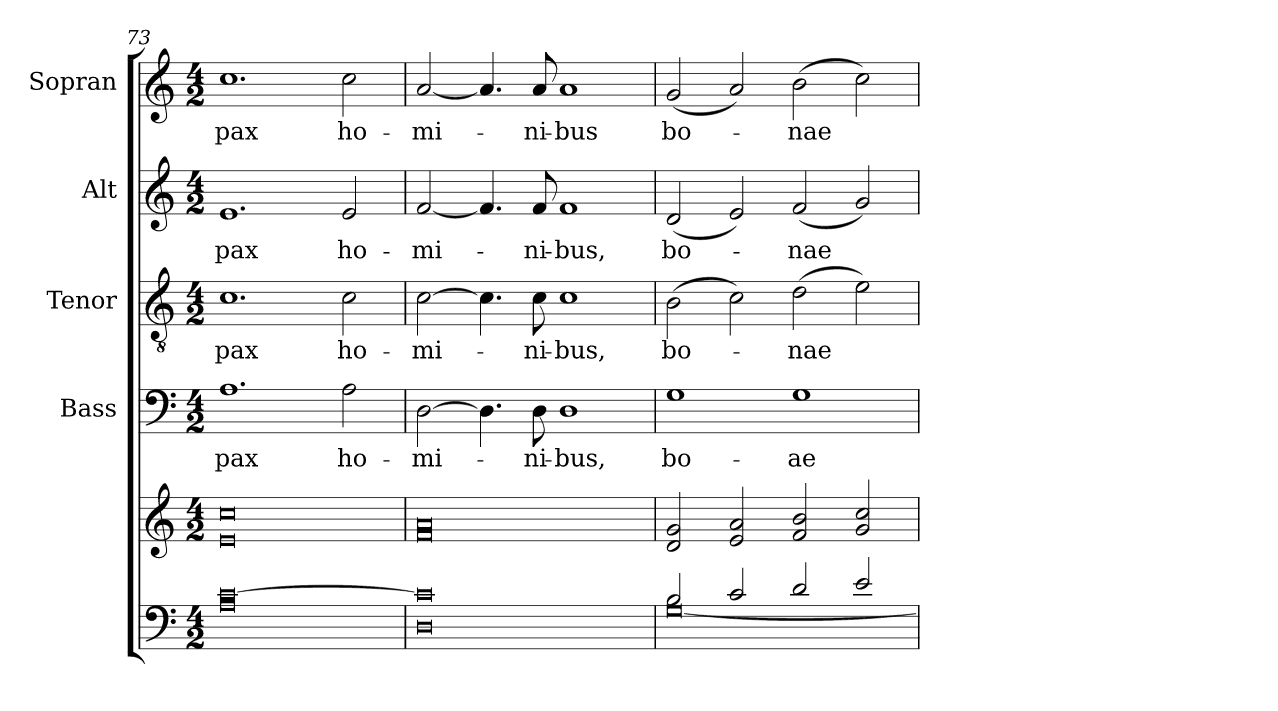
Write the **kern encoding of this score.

**kern	**kern	**kern	**text	**kern	**text	**kern	**text	**kern	**text
*part5	*part5	*part4	*part4	*part3	*part3	*part2	*part2	*part1	*part1
*staff6	*staff5	*staff4	*staff4	*staff3	*staff3	*staff2	*staff2	*staff1	*staff1
*	*	*I"Bass	*	*I"Tenor	*	*I"Alt	*	*I"Sopran	*
*	*	*I'B.	*	*I'T.	*	*I'A.	*	*I'S.	*
*clefF4	*clefG2	*clefF4	*	*clefGv2	*	*clefG2	*	*clefG2	*
*k[]	*k[]	*k[]	*	*k[]	*	*k[]	*	*k[]	*
*C:	*C:	*C:	*	*C:	*	*C:	*	*C:	*
*M4/2	*M4/2	*M4/2	*	*M4/2	*	*M4/2	*	*M4/2	*
=73	=73	=73	=73	=73	=73	=73	=73	=73	=73
!	!	!	!LO:LY:b	!	!LO:LY:b	!	!LO:LY:b	!	!LO:LY:b
0A [0c	0e 0cc	1.A	pax	1.c	pax	1.e	pax	1.cc	pax
!	!	!	!LO:LY:b	!	!LO:LY:b	!	!LO:LY:b	!	!LO:LY:b
.	.	2A\	ho-	2c\	ho-	2e/	ho-	2cc\	ho-
=74	=74	=74	=74	=74	=74	=74	=74	=74	=74
!	!	!	!LO:LY:b	!	!LO:LY:b	!	!LO:LY:b	!	!LO:LY:b
0D 0c]	0f 0a	[2D\	-mi-	[2c\	-mi-	[2f/	-mi-	[2a/	-mi-
.	.	4.D\]	.	4.c\]	.	4.f/]	.	4.a/]	.
!	!	!	!LO:LY:b	!	!LO:LY:b	!	!LO:LY:b	!	!LO:LY:b
.	.	8D\	-ni-	8c\	-ni-	8f/	-ni-	8a/	-ni-
!	!	!	!LO:LY:b	!	!LO:LY:b	!	!LO:LY:b	!	!LO:LY:b
.	.	1D	-bus,	1c	-bus,	1f	-bus,	1a	-bus
!!LO:LB:g=z
=75	=75	=75	=75	=75	=75	=75	=75	=75	=75
*^	*	*	*	*	*	*	*	*	*
!	!	!	!	!LO:LY:b	!	!LO:LY:b	!	!LO:LY:b	!	!LO:LY:b
2B/	[<0G	2d/ 2g/	1G	bo-	(>2B\	bo-	(<2d/	bo-	(<2g/	bo-
2c/	.	2e/ 2a/	.	.	2c\)	.	2e/)	.	2a/)	.
!	!	!	!	!LO:LY:b	!	!LO:LY:b	!	!LO:LY:b	!	!LO:LY:b
2d/	.	2f/ 2b/	1G	-ae	(>2d\	-nae	(<2f/	-nae	(>2b\	-nae
2e/	.	2g/ 2cc/	.	.	2e\)	.	2g/)	.	2cc\)	.
*v	*v	*	*	*	*	*	*	*	*	*
=	=	=	=	=	=	=	=	=	=
*-	*-	*-	*-	*-	*-	*-	*-	*-	*-
